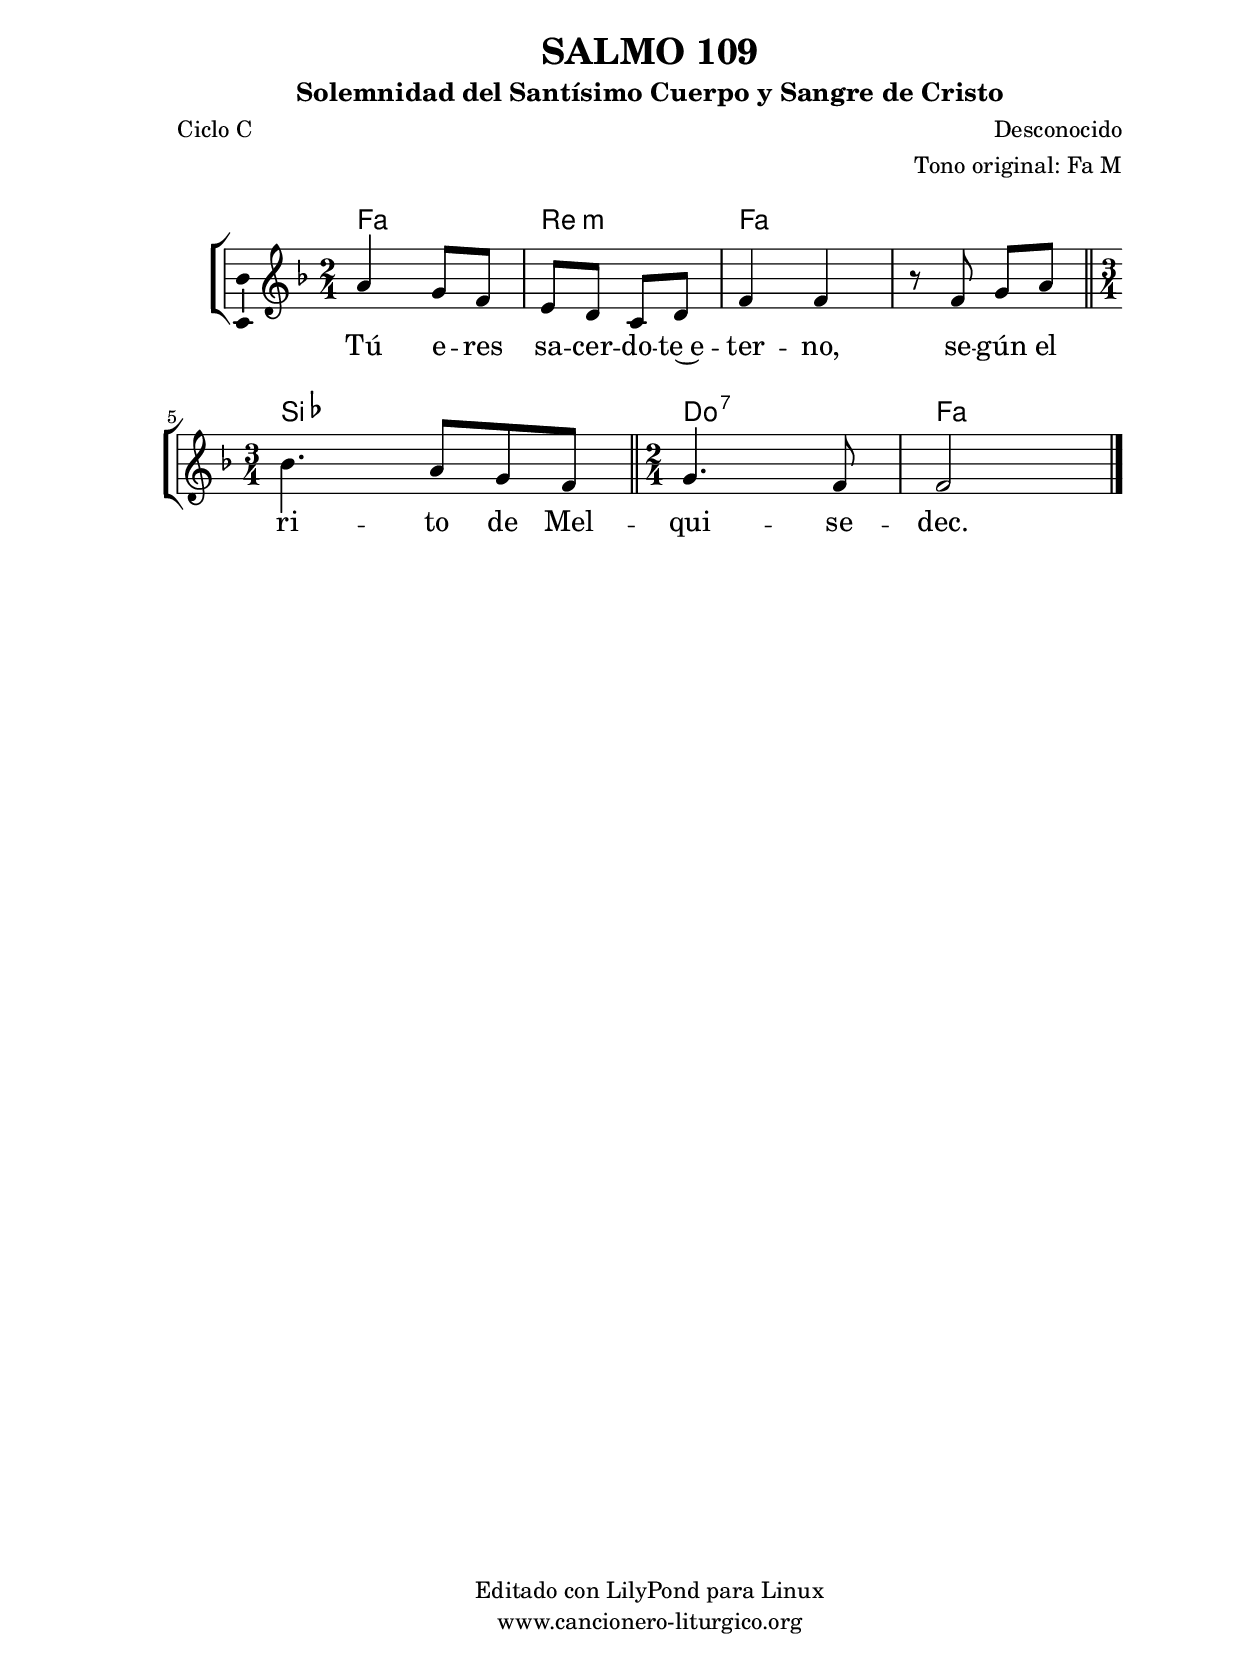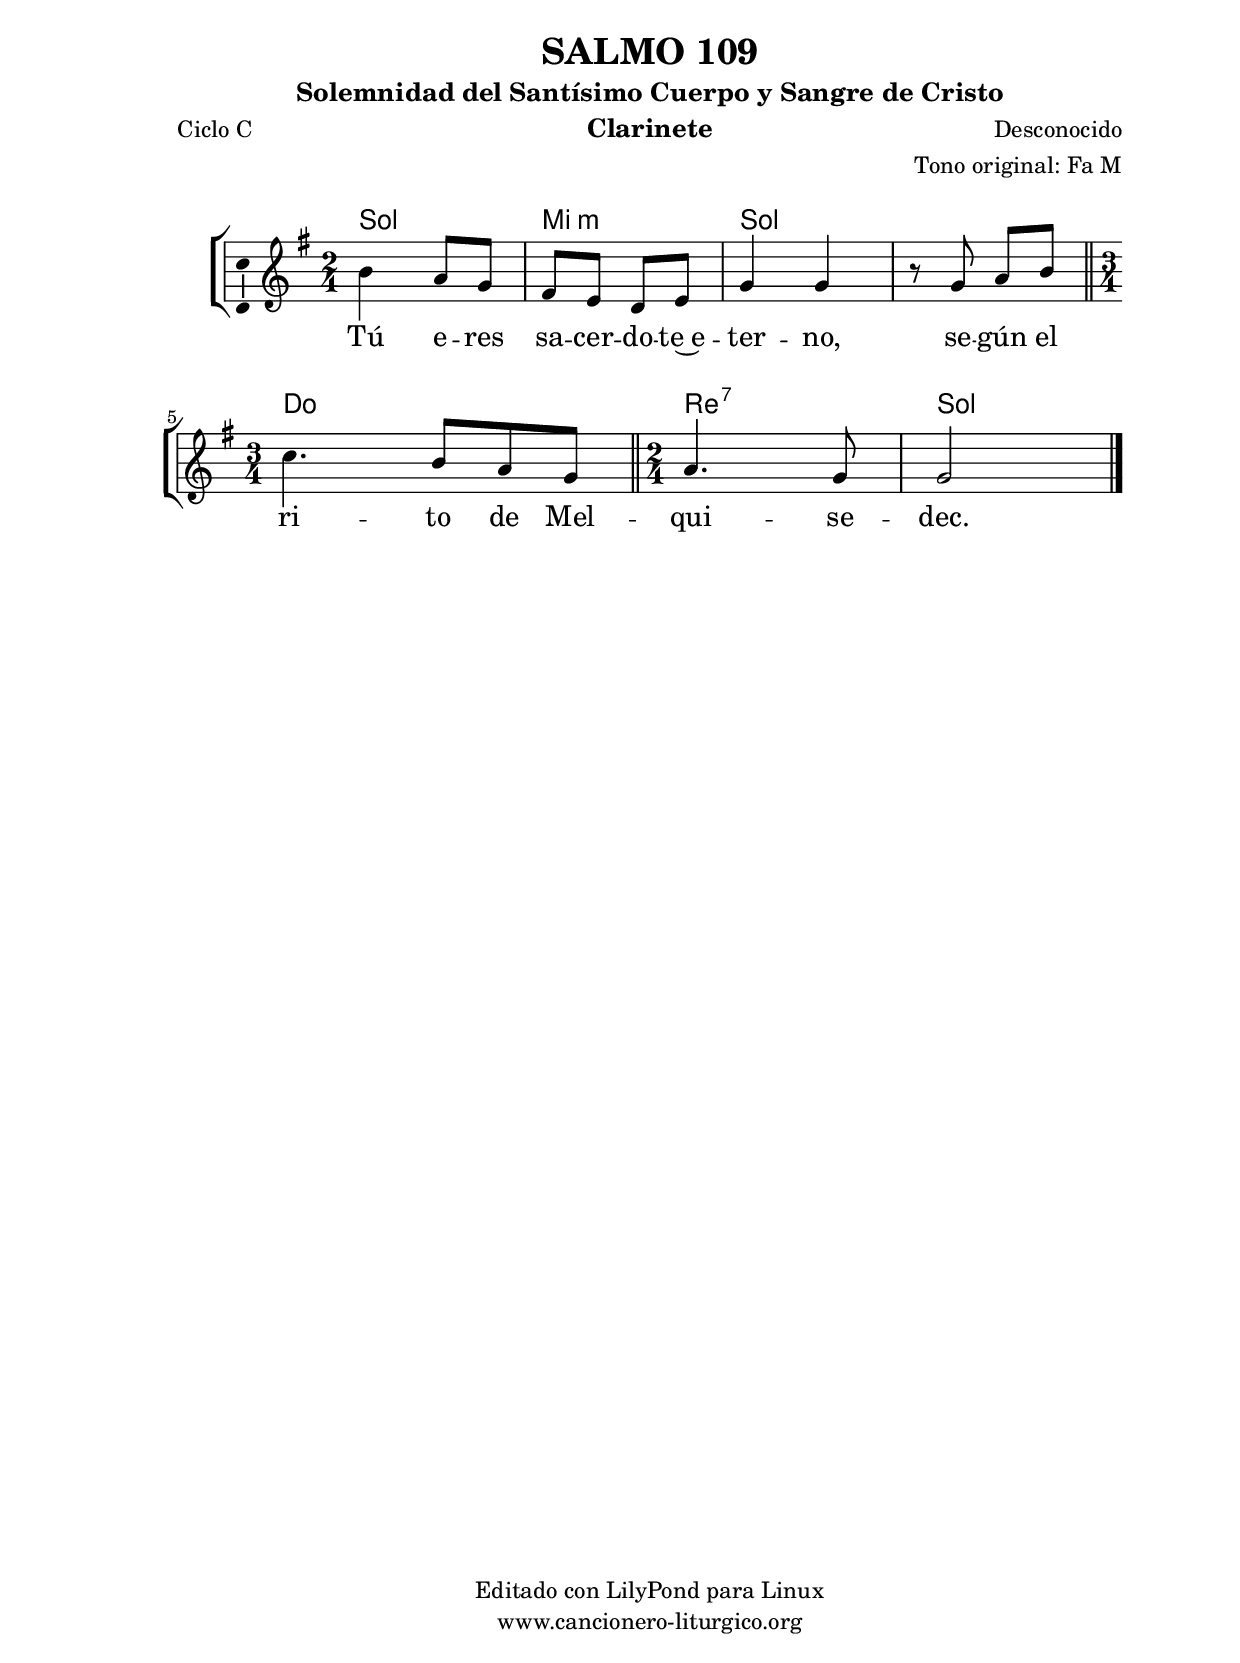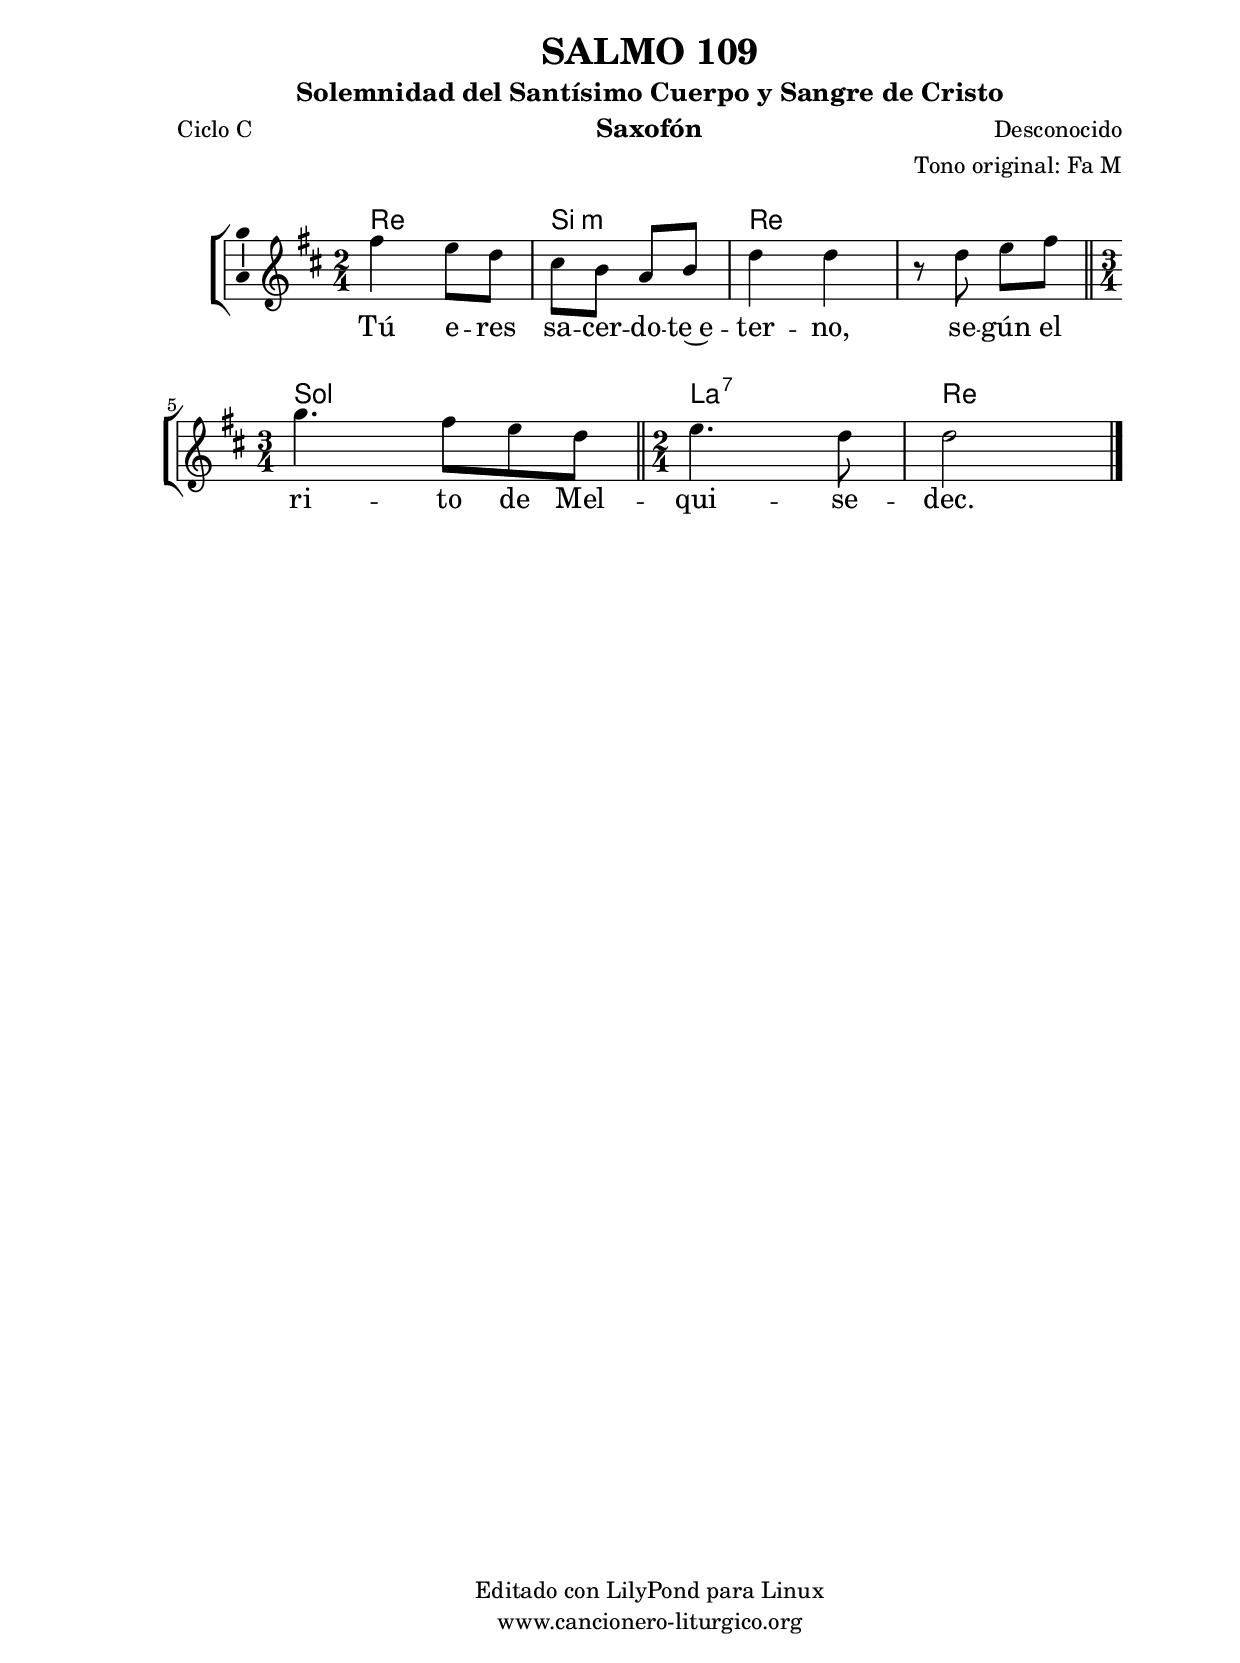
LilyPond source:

%
%para convertir .midi en .wav:
%timidity filename.midi -Ow -o finename.wav
%
%
%Para convertir de .wav a .mp3:
%lame -h -m j filename.wav
%
%
%para escuchar el midi:
%timidity nombrefichero.midi
%


%versión de lilypond para la que se ha escrito esta partitura:
\version "2.16.0"

	%Tamaño papel
	#(set-default-paper-size "a4")
	%Tamaño partitura
	#(set-global-staff-size 20)
	%No responde al pulsar sobre una nota
	#(ly:set-option 'point-and-click #f)

%parámetros del encabezamiento:
\header {
	title = "SALMO 109"
	subtitle = "Solemnidad del Santísimo Cuerpo y Sangre de Cristo"
	composer = "Desconocido"
	poet = "Ciclo C"
	meter = ""
	arranger = "Tono original: Fa M"
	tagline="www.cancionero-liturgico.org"
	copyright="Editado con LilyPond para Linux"
	tiempo = "Ordinario"
	usos = "Salmo"
	letra = "Tú eres sacerdote eterno, según el rito de Melquisedec."
	}

%parámetros asociados al papel:
\paper  {
	oddHeaderMarkup = \markup {\fill-line { \on-the-fly #not-first-page \fromproperty #'header:title \on-the-fly #not-first-page \fromproperty #'header:composer }}
	evenHeaderMarkup = \markup {\fill-line { \fromproperty #'header:composer \fromproperty #'header:title }}
	#(set-paper-size "a4")
	print-page-number = ##f
	first-page-number = 1
	print-first-page-number = ##f
%	head-separation = 3.0 \cm
	top-margin = 2.0 \cm
	bottom-margin = 0.5\cm
%%%	bottom-margin = -1.0\cm
	left-margin = 3.0 \cm
	line-width = 16.0 \cm 
	indent = 8\mm
	interscoreline = 2.\mm
	between-system-space = 15\mm
%	para que las partituras no llenen la hoja:
	ragged-bottom = ##t
%	idem para la última hoja:
	ragged-last-bottom = ##f
%	para que las partituras llenen el ancho del papel:
	ragged-last = ##f
	after-title-space = 2.5 \cm
%page-count=1
%system-count=1

	%Flexible Vertical Spacing
%	markup-markup-spacing =
%	#'((basic-distance . 15) (minimum-distance . 15) (padding . 3))
	markup-system-spacing =
	#'((basic-distance . 15) (minimum-distance . 15) (padding . 3))
	system-system-spacing =
	#'((basic-distance . 15) (minimum-distance . 15) (padding . 3))
	score-system-spacing =
	#'((basic-distance . 15) (minimum-distance . 15) (padding . 5))
%	top-system-spacing = % header
%	#'((basic-distance . 8) (minimum-distance . 0) (padding . 3))
%	top-markup-spacing =
%	#'((basic-distance . 20) (minimum-distance . 20) (padding . 3))
	last-bottom-spacing = % footer
	#'((basic-distance . 5) (minimum-distance . 5) (padding . 3))
%	score-markup-spacing =
%	#'((basic-distance . 16) (minimum-distance . 13) (padding . 3))

	}


%parámetros que afectan a toda la partitura:
global =  {
	%clave de sol (G):
	\clef G
	%armadura:
%%%	\transpose ees c
	\key f \major
	\tempo 4=80
	\set Score.tempoHideNote = ##t
	}


acordes = {
	\italianChords
	\chordmode {
%%%	\transpose ees c
{

f2 d:m f s bes2. c2:7 f

	}
	}
}


melodia = 
%%%	\transpose ees c
{
	\relative c''{

\time 2/4
a4 g8 f
e8 d c d
f4 f
r8 f8 g a

\bar "||"
\time 3/4
bes4. a8 g f

\bar "||"
\time 2/4
g4. f8
f2

	\bar "|."
	}
	}


texto = \lyricmode {
Tú e -- res sa -- cer -- do -- te~e -- ter -- no,
se -- gún el ri -- to de Mel -- qui -- se -- dec.
	}


acordesStaff = \context ChordNames = acordesStaff <<
	\set chordChanges = ##t
	\acordes
	>>


vozStaff = \context Voice = vozStaff
\with {\consists "Ambitus_engraver"}
<<
%	\set Staff.instrumentName = ""
%	\set Staff.shortInstrumentName = ""
%	\set Staff.midiInstrument = #"clarinet"
%	\set Staff.midiInstrument = #"cello"
%	\set Staff.midiInstrument = #"flute"
	\set Staff.midiInstrument = #"electric guitar (jazz)"
%	\set Staff.midiInstrument = #"english horn"
%	\set Staff.midiInstrument = #"violin"
%	\set Staff.midiInstrument = #"glockenspiel"
	\set Staff.midiMinimumVolume = #0.7
	\set Staff.midiMaximumVolume = #0.9
	\global
	\melodia
	>>


textoStaff = \context Lyrics = textoStaff <<
	\lyricsto vozStaff \texto
	>>

\book {
	\score {
		\context ChoirStaff {
			\override StaffGroup.SystemStartBracket #'collapse-height = #1
			\override Score.SystemStartBar #'collapse-height = #1
			<<
			\acordesStaff
			\vozStaff
			\textoStaff
			>>
			}
		\layout {
	    		\context {
				\Lyrics
				\override LyricText #'font-size = #2
				}
	   		 \context {
				\Score
				%fontSize = #3
				\override StaffSymbol #'staff-space = #(magstep +3)
				%\override Beam #'thickness = #0.55
				%\override SpacingSpanner #'spacing-increment = #1.0
				%\override Slur #'height-limit = #1.5
				}
			}
		}
	\score {
		\unfoldRepeats
		\context ChoirStaff {
			<<
			\acordesStaff
			\vozStaff
			>>
			}
		\midi {
	  		\context {
	  			\Score
				tempoWholesPerMinute = #(ly:make-moment 70 4)
				}
			}
		}
	}

%Partitura para clarinete
#(define output-suffix "C")
\book {
	\header{
		instrument = "Clarinete"
		}
	\score {
		\context ChoirStaff {
			\override StaffGroup.SystemStartBracket #'collapse-height = #1
			\override Score.SystemStartBar #'collapse-height = #1
\transpose c d
			<<
			\acordesStaff
			\vozStaff
			\textoStaff
			>>
			}
		\layout {
	    		\context {
				\Lyrics
				\override LyricText #'font-size = #2
				}
	   		 \context {
				\Score
				%fontSize = #3
				\override StaffSymbol #'staff-space = #(magstep +3)
				%\override Beam #'thickness = #0.55
				%\override SpacingSpanner #'spacing-increment = #1.0
				%\override Slur #'height-limit = #1.5
				}
			}
		}
	}

%Partitura para saxofón
#(define output-suffix "S")
\book {
	\header{
		instrument = "Saxofón"
		}
	\score {
		\context ChoirStaff {
			\override StaffGroup.SystemStartBracket #'collapse-height = #1
			\override Score.SystemStartBar #'collapse-height = #1
\transpose c a
			<<
			\acordesStaff
			\vozStaff
			\textoStaff
			>>
			}
		\layout {
	    		\context {
				\Lyrics
				\override LyricText #'font-size = #2
				}
	   		 \context {
				\Score
				%fontSize = #3
				\override StaffSymbol #'staff-space = #(magstep +3)
				%\override Beam #'thickness = #0.55
				%\override SpacingSpanner #'spacing-increment = #1.0
				%\override Slur #'height-limit = #1.5
				}
			}
		}
	}

